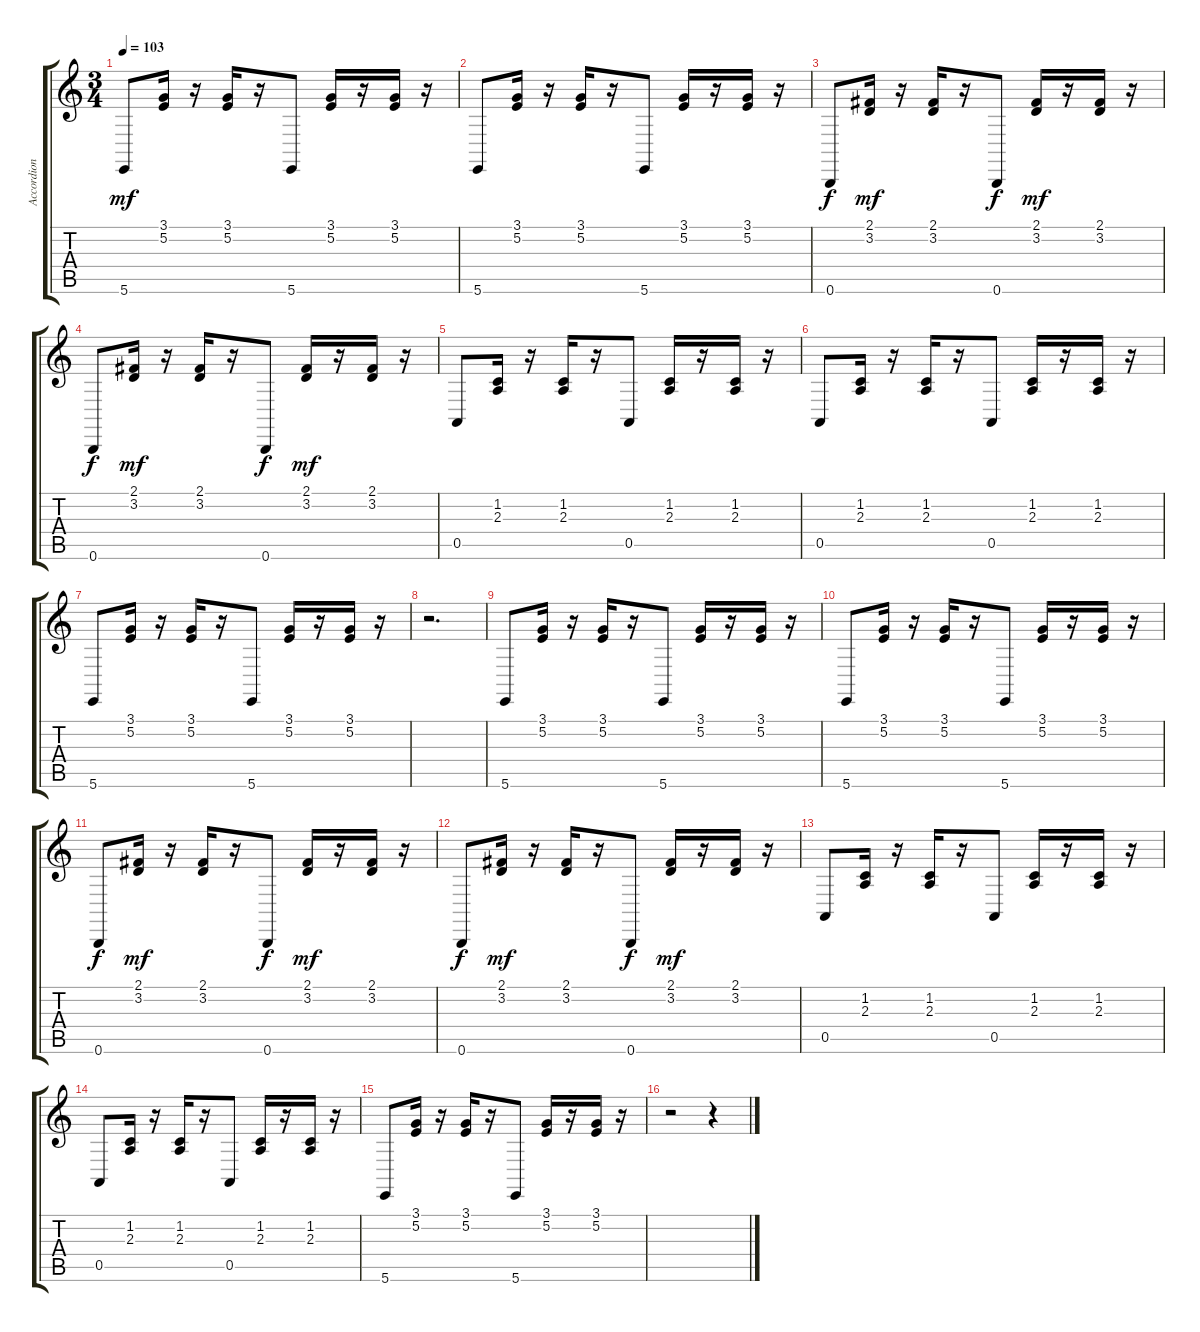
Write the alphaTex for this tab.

\track ("Accordion" "Accordion") {instrument accordion}
\staff {score tabs}
\tuning (E4 B3 G3 D3 A2 B1) {hide}
\ts (3 4)
\tempo 103
\clef g2
\ks c
5.6.8{dy mf} (3.1 5.2).16 r.16 (3.1 5.2).16 r.16 5.6.8 (3.1 5.2).16 r.16 (3.1 5.2).16 r.16 |
5.6.8 (3.1 5.2).16 r.16 (3.1 5.2).16 r.16 5.6.8 (3.1 5.2).16 r.16 (3.1 5.2).16 r.16 |
0.6.8{dy f} (2.1 3.2).16{dy mf} r.16 (2.1 3.2).16 r.16 0.6.8{dy f} (2.1 3.2).16{dy mf} r.16 (2.1 3.2).16 r.16 |
0.6.8{dy f} (2.1 3.2).16{dy mf} r.16 (2.1 3.2).16 r.16 0.6.8{dy f} (2.1 3.2).16{dy mf} r.16 (2.1 3.2).16 r.16 |
0.5.8 (1.2 2.3).16 r.16 (1.2 2.3).16 r.16 0.5.8 (1.2 2.3).16 r.16 (1.2 2.3).16 r.16 |
0.5.8 (1.2 2.3).16 r.16 (1.2 2.3).16 r.16 0.5.8 (1.2 2.3).16 r.16 (1.2 2.3).16 r.16 |
5.6.8 (3.1 5.2).16 r.16 (3.1 5.2).16 r.16 5.6.8 (3.1 5.2).16 r.16 (3.1 5.2).16 r.16 |
r.2{d} |
5.6.8{volume 15} (3.1 5.2).16{volume 14} r.16 (3.1 5.2).16{volume 14} r.16 5.6.8{volume 14} (3.1 5.2).16{volume 14} r.16 (3.1 5.2).16{volume 13} r.16 |
5.6.8{volume 13} (3.1 5.2).16{volume 13} r.16 (3.1 5.2).16{volume 12} r.16 5.6.8{volume 12} (3.1 5.2).16{volume 12} r.16 (3.1 5.2).16{volume 11} r.16 |
0.6.8{dy f volume 11} (2.1 3.2).16{dy mf volume 11} r.16 (2.1 3.2).16{volume 10} r.16 0.6.8{dy f volume 10} (2.1 3.2).16{dy mf volume 10} r.16 (2.1 3.2).16{volume 10} r.16 |
0.6.8{dy f volume 9} (2.1 3.2).16{dy mf volume 9} r.16 (2.1 3.2).16{volume 9} r.16 0.6.8{dy f volume 8} (2.1 3.2).16{dy mf volume 8} r.16 (2.1 3.2).16{volume 8} r.16 |
0.5.8{volume 7} (1.2 2.3).16{volume 7} r.16 (1.2 2.3).16{volume 7} r.16 0.5.8{volume 6} (1.2 2.3).16{volume 6} r.16 (1.2 2.3).16{volume 6} r.16 |
0.5.8{volume 6} (1.2 2.3).16{volume 5} r.16 (1.2 2.3).16{volume 5} r.16 0.5.8{volume 5} (1.2 2.3).16{volume 4} r.16 (1.2 2.3).16{volume 4} r.16 |
5.6.8{volume 4} (3.1 5.2).16{volume 4} r.16 (3.1 5.2).16{volume 3} r.16 5.6.8{volume 3} (3.1 5.2).16{volume 2} r.16 (3.1 5.2).16{volume 2} r.16 |
r.2 r.4
